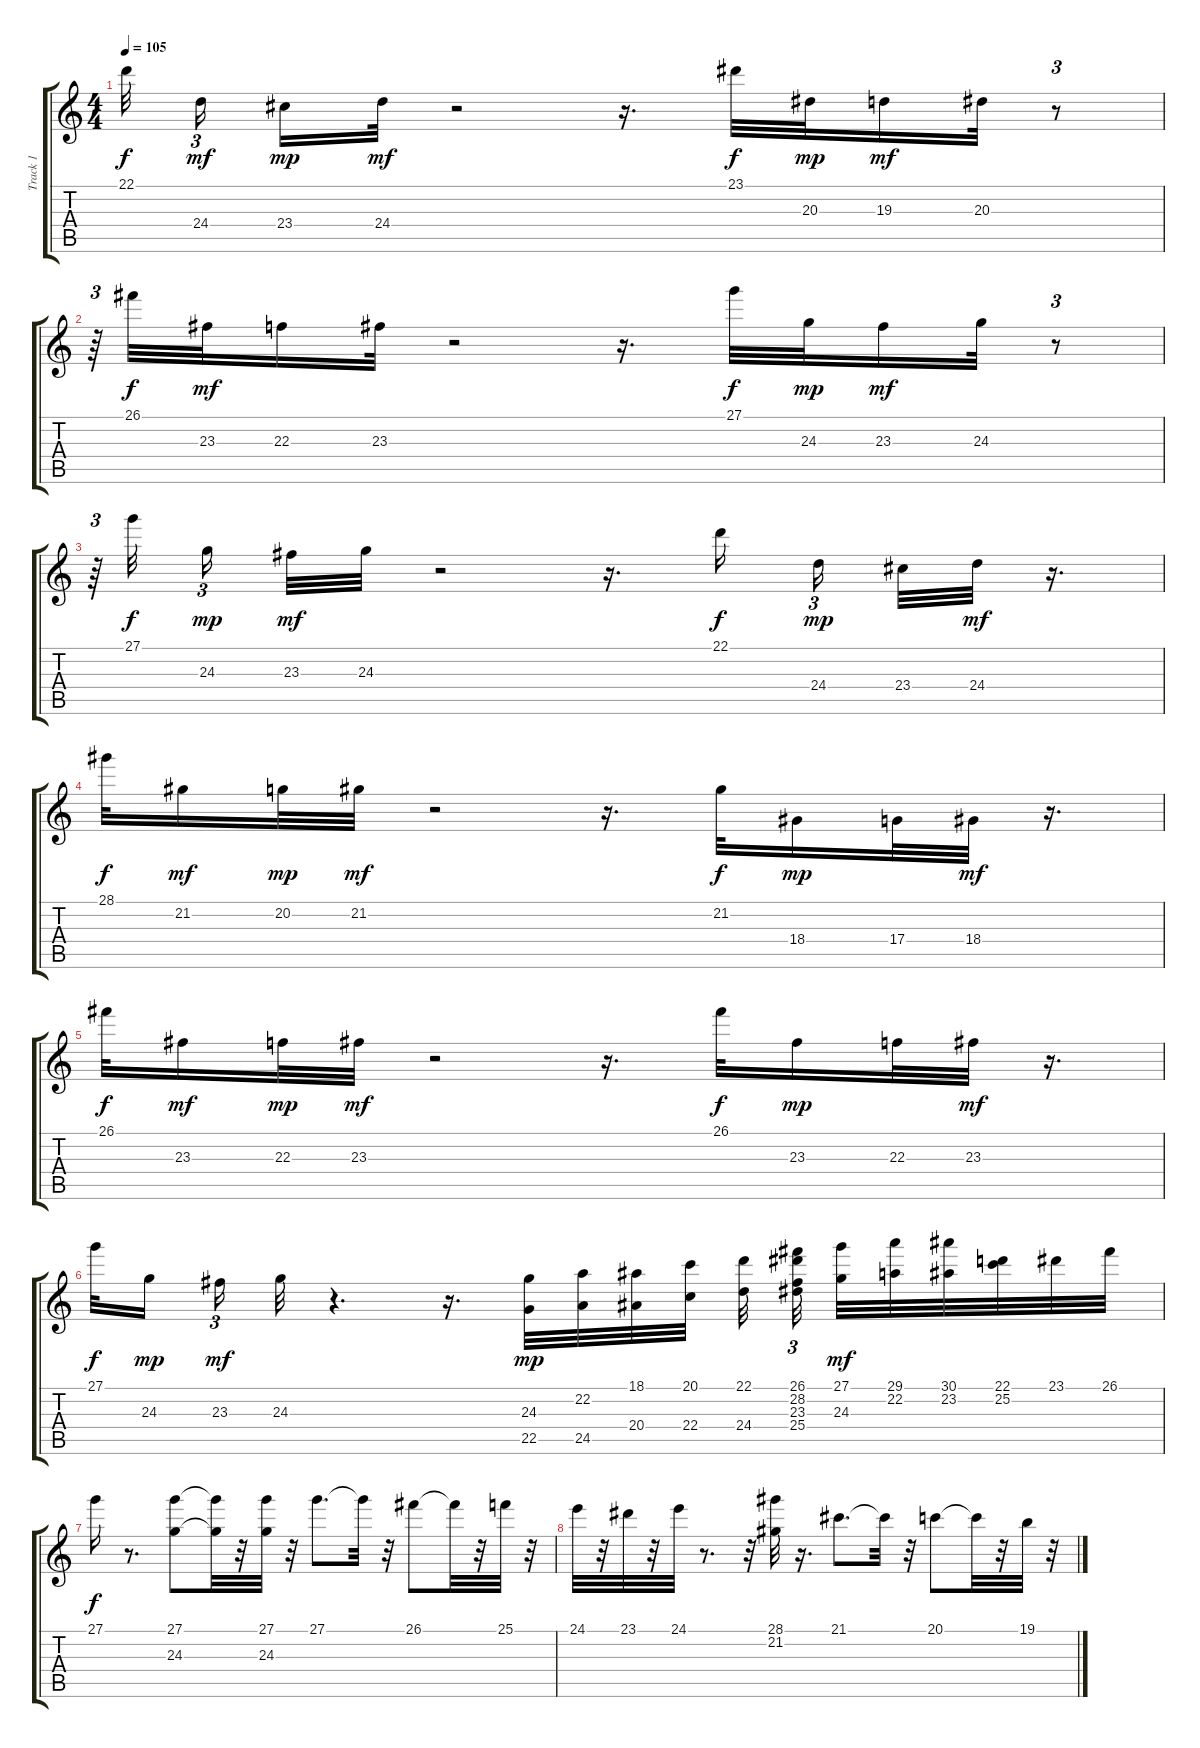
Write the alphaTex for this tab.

\track ("Track 1" "Track 1") {instrument piccolo}
\staff {score tabs}
\tuning (E4 B3 G3 D3 A2 E2) {hide}
\ts (4 4)
\tempo 105
\clef g2
\ks c
22.1.32{dy f beam splitsecondary} 24.4.16{tu (3 2) dy mf beam splitsecondary} 23.4.16{dy mp} 24.4.32{dy mf} r.2 r.16{d} 23.1.32{dy f} 20.3.32{dy mp} 19.3.16{dy mf} 20.3.32 r.8{tu (3 2)} |
r.64{tu (3 2)} 26.1.32{dy f} 23.3.32{dy mf} 22.3.16 23.3.32 r.2 r.16{d} 27.1.32{dy f} 24.3.32{dy mp} 23.3.16{dy mf} 24.3.32 r.8{tu (3 2)} |
r.64{tu (3 2)} 27.1.32{dy f beam splitsecondary} 24.3.16{tu (3 2) dy mp beam splitsecondary} 23.3.32{dy mf} 24.3.32 r.2 r.16{d} 22.1.16{dy f} 24.4.16{tu (3 2) dy mp beam splitsecondary} 23.4.32 24.4.32{dy mf} r.16{d} |
28.1.32{dy f} 21.2.16{dy mf} 20.2.32{dy mp} 21.2.32{dy mf} r.2 r.16{d} 21.2.32{dy f} 18.4.16{dy mp} 17.4.32 18.4.32{dy mf} r.16{d} |
26.1.32{dy f} 23.3.16{dy mf} 22.3.32{dy mp} 23.3.32{dy mf} r.2 r.16{d} 26.1.32{dy f} 23.3.16{dy mp} 22.3.32 23.3.32{dy mf} r.16{d} |
27.1.32{dy f} 24.3.16{dy mp beam splitsecondary} 23.3.16{tu (3 2) dy mf} 24.3.32 r.4{d} r.16{d} (24.3 22.5).32{dy mp} (22.2 24.5).32 (18.1 20.4).32 (20.1 22.4).32 (22.1 24.4).32{beam splitsecondary} (26.1 28.2 23.3 25.4).32{tu (3 2) beam splitsecondary} (27.1 24.3).32{dy mf} (29.1 22.2).32 (30.1 23.2).32 (22.1 25.2).32 23.1.32 26.1.32 |
27.1.16{dy f} r.8{d} (27.1 24.3).8 (27.1{t} 24.3{t}).32 r.32 (27.1 24.3).32 r.32 27.1.8{d} 27.1{t}.32 r.32 26.1.8 26.1{t}.32 r.32 25.1.32 r.32 |
24.1.32 r.32 23.1.32 r.32 24.1.32 r.8{d} r.32 (28.1 21.2).32 r.16{d} 21.1.8{d} 21.1{t}.32 r.32 20.1.8 20.1{t}.32 r.32 19.1.32 r.32
